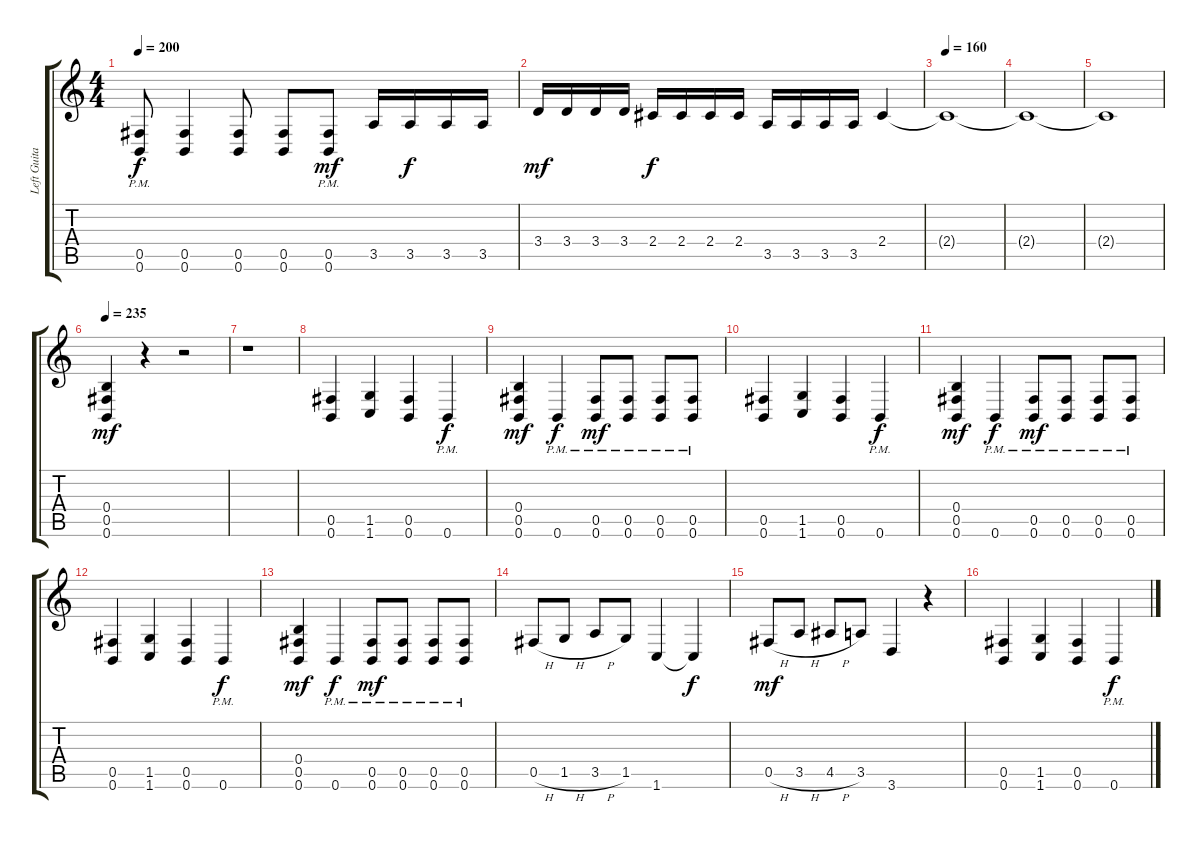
\track ("Left Guitar" "Left Guita") {instrument distortionguitar}
\staff {score tabs}
\tuning (Db4 Ab3 E3 B2 Gb2 B1) {hide}
\ts (4 4)
\tempo 200
\clef g2
\ks c
(0.5{pm} 0.6{pm}).8{dy f} (0.5 0.6).4 (0.5 0.6).8 (0.5 0.6).8 (0.5{pm} 0.6{pm}).8{dy mf} 3.5.16 3.5.16{dy f} 3.5.16 3.5.16 |
3.4.16{dy mf} 3.4.16 3.4.16 3.4.16 2.4.16{dy f} 2.4.16 2.4.16 2.4.16 3.5.16 3.5.16 3.5.16 3.5.16 2.4.4 |
\tempo 160
2.4{t}.1 |
2.4{t}.1 |
2.4{t}.1 |
\tempo 235
(0.4 0.5 0.6).4{dy mf} r.4 r.2 |
r.1 |
(0.5 0.6).4 (1.5 1.6).4 (0.5 0.6).4 0.6{pm}.4{dy f} |
(0.4 0.5 0.6).4{dy mf} 0.6{pm}.4{dy f} (0.5{pm} 0.6{pm}).8{dy mf} (0.5{pm} 0.6{pm}).8 (0.5{pm} 0.6{pm}).8 (0.5{pm} 0.6{pm}).8 |
(0.5 0.6).4 (1.5 1.6).4 (0.5 0.6).4 0.6{pm}.4{dy f} |
(0.4 0.5 0.6).4{dy mf} 0.6{pm}.4{dy f} (0.5{pm} 0.6{pm}).8{dy mf} (0.5{pm} 0.6{pm}).8 (0.5{pm} 0.6{pm}).8 (0.5{pm} 0.6{pm}).8 |
(0.5 0.6).4 (1.5 1.6).4 (0.5 0.6).4 0.6{pm}.4{dy f} |
(0.4 0.5 0.6).4{dy mf} 0.6{pm}.4{dy f} (0.5{pm} 0.6{pm}).8{dy mf} (0.5{pm} 0.6{pm}).8 (0.5{pm} 0.6{pm}).8 (0.5{pm} 0.6{pm}).8 |
0.5{h}.8 1.5{h}.8 3.5{h}.8 1.5.8 1.6.4 1.6{t}.4{dy f} |
0.5{h}.8{dy mf} 3.5{h}.8 4.5{h}.8 3.5.8 3.6.4 r.4 |
(0.5 0.6).4 (1.5 1.6).4 (0.5 0.6).4 0.6{pm}.4{dy f}
